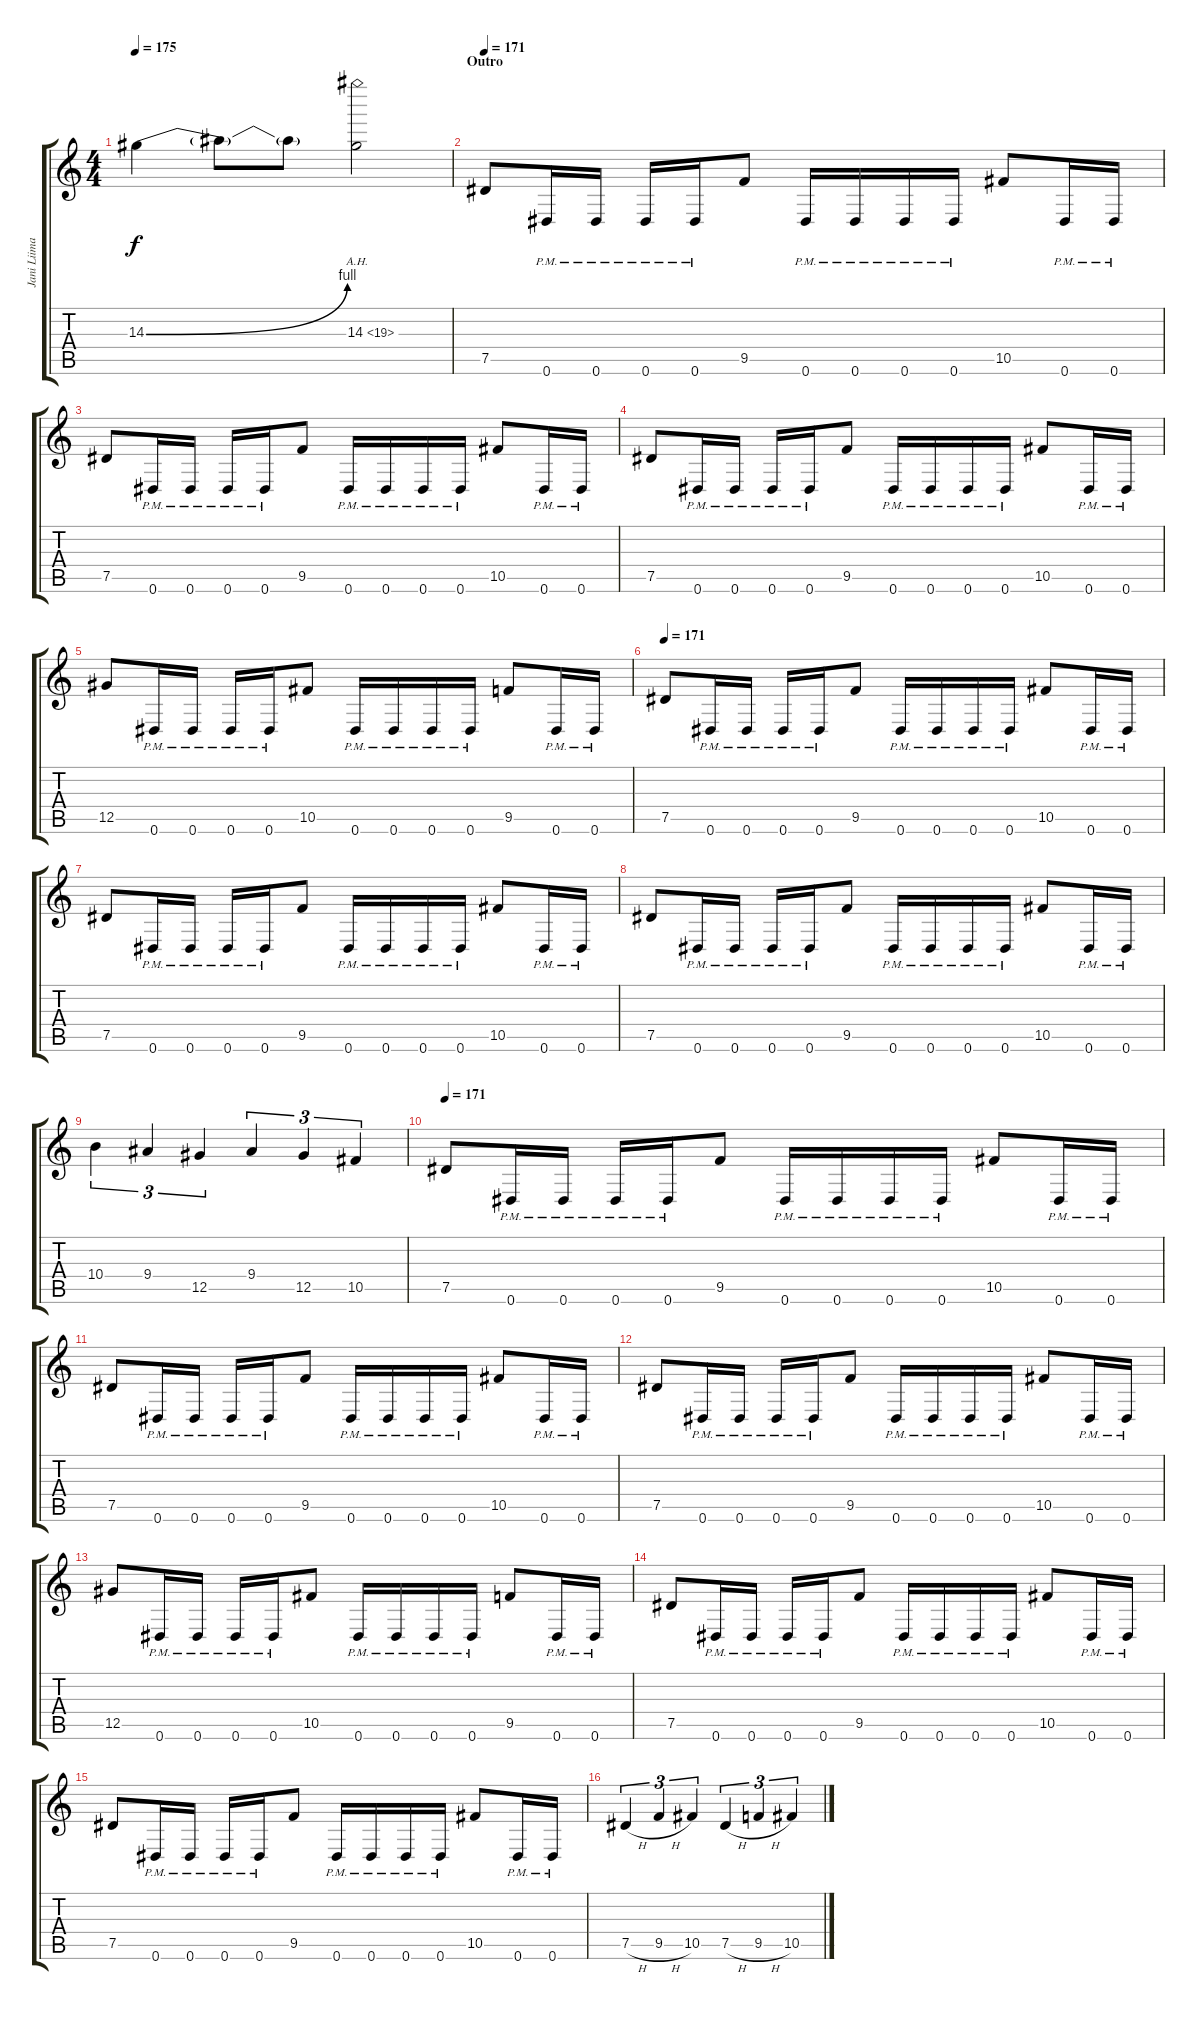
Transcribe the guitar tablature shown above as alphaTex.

\track ("Jani Liimatainen" "Jani Liima") {instrument distortionguitar}
\staff {score tabs}
\tuning (Eb4 Bb3 Gb3 Db3 Ab2 Eb2) {hide}
\ts (4 4)
\tempo 175
\clef g2
\ks c
14.3{be (bend 0 0 60 4)}.4{dy f} 14.3{t}.8 14.3{t}.8 14.3{ah 5}.2 |
\section ("" "Outro")
\tempo 171
7.5.8 0.6{pm}.16 0.6{pm}.16 0.6{pm}.16 0.6{pm}.16 9.5.8 0.6{pm}.16 0.6{pm}.16 0.6{pm}.16 0.6{pm}.16 10.5.8 0.6{pm}.16 0.6{pm}.16 |
7.5.8 0.6{pm}.16 0.6{pm}.16 0.6{pm}.16 0.6{pm}.16 9.5.8 0.6{pm}.16 0.6{pm}.16 0.6{pm}.16 0.6{pm}.16 10.5.8 0.6{pm}.16 0.6{pm}.16 |
7.5.8 0.6{pm}.16 0.6{pm}.16 0.6{pm}.16 0.6{pm}.16 9.5.8 0.6{pm}.16 0.6{pm}.16 0.6{pm}.16 0.6{pm}.16 10.5.8 0.6{pm}.16 0.6{pm}.16 |
12.5.8 0.6{pm}.16 0.6{pm}.16 0.6{pm}.16 0.6{pm}.16 10.5.8 0.6{pm}.16 0.6{pm}.16 0.6{pm}.16 0.6{pm}.16 9.5.8 0.6{pm}.16 0.6{pm}.16 |
\tempo 171
7.5.8 0.6{pm}.16 0.6{pm}.16 0.6{pm}.16 0.6{pm}.16 9.5.8 0.6{pm}.16 0.6{pm}.16 0.6{pm}.16 0.6{pm}.16 10.5.8 0.6{pm}.16 0.6{pm}.16 |
7.5.8 0.6{pm}.16 0.6{pm}.16 0.6{pm}.16 0.6{pm}.16 9.5.8 0.6{pm}.16 0.6{pm}.16 0.6{pm}.16 0.6{pm}.16 10.5.8 0.6{pm}.16 0.6{pm}.16 |
7.5.8 0.6{pm}.16 0.6{pm}.16 0.6{pm}.16 0.6{pm}.16 9.5.8 0.6{pm}.16 0.6{pm}.16 0.6{pm}.16 0.6{pm}.16 10.5.8 0.6{pm}.16 0.6{pm}.16 |
10.4.4{tu (3 2)} 9.4.4{tu (3 2)} 12.5.4{tu (3 2)} 9.4.4{tu (3 2)} 12.5.4{tu (3 2)} 10.5.4{tu (3 2)} |
\tempo 171
7.5.8 0.6{pm}.16 0.6{pm}.16 0.6{pm}.16 0.6{pm}.16 9.5.8 0.6{pm}.16 0.6{pm}.16 0.6{pm}.16 0.6{pm}.16 10.5.8 0.6{pm}.16 0.6{pm}.16 |
7.5.8 0.6{pm}.16 0.6{pm}.16 0.6{pm}.16 0.6{pm}.16 9.5.8 0.6{pm}.16 0.6{pm}.16 0.6{pm}.16 0.6{pm}.16 10.5.8 0.6{pm}.16 0.6{pm}.16 |
7.5.8 0.6{pm}.16 0.6{pm}.16 0.6{pm}.16 0.6{pm}.16 9.5.8 0.6{pm}.16 0.6{pm}.16 0.6{pm}.16 0.6{pm}.16 10.5.8 0.6{pm}.16 0.6{pm}.16 |
12.5.8 0.6{pm}.16 0.6{pm}.16 0.6{pm}.16 0.6{pm}.16 10.5.8 0.6{pm}.16 0.6{pm}.16 0.6{pm}.16 0.6{pm}.16 9.5.8 0.6{pm}.16 0.6{pm}.16 |
7.5.8 0.6{pm}.16 0.6{pm}.16 0.6{pm}.16 0.6{pm}.16 9.5.8 0.6{pm}.16 0.6{pm}.16 0.6{pm}.16 0.6{pm}.16 10.5.8 0.6{pm}.16 0.6{pm}.16 |
7.5.8 0.6{pm}.16 0.6{pm}.16 0.6{pm}.16 0.6{pm}.16 9.5.8 0.6{pm}.16 0.6{pm}.16 0.6{pm}.16 0.6{pm}.16 10.5.8 0.6{pm}.16 0.6{pm}.16 |
7.5{h}.4{tu (3 2)} 9.5{h}.4{tu (3 2)} 10.5.4{tu (3 2)} 7.5{h}.4{tu (3 2)} 9.5{h}.4{tu (3 2)} 10.5.4{tu (3 2)}
